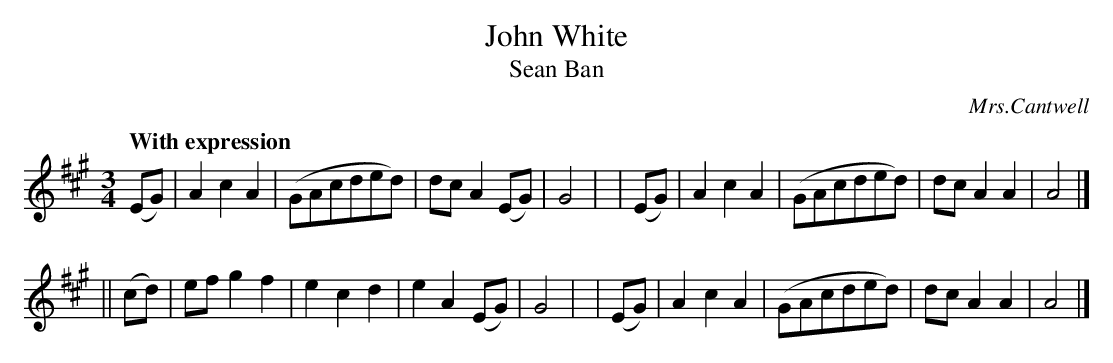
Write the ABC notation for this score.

X:1
T: John White
T: Sean Ban
O: Mrs.Cantwell
Q: "With expression"
M: 3/4
L: 1/8
K: A
   (EG) | A2c2A2 | (GAcded) | dcA2(EG) | G4 |\
|  (EG) | A2c2A2 | (GAcded) | dcA2A2   | A4 |]
|| (cd) | efg2f2 |  e2c2d2  | e2A2(EG) | G4 |\
|  (EG) | A2c2A2 | (GAcded) | dcA2A2   | A4 |]
